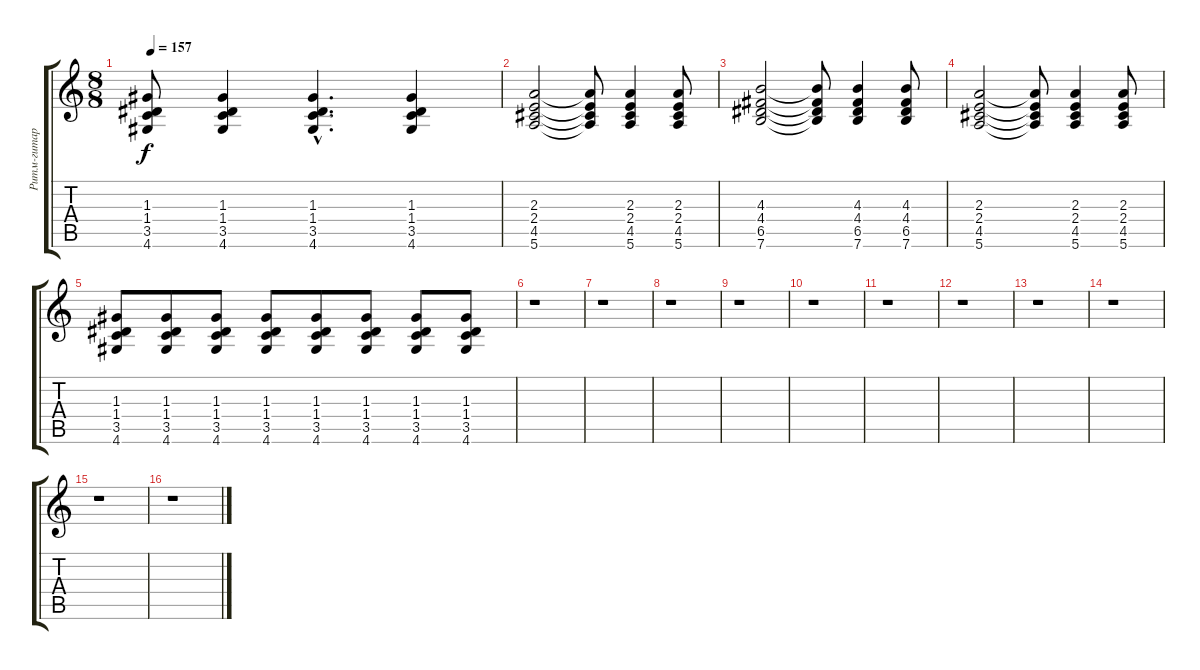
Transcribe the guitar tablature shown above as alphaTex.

\track ("Ритм-гитара" "Ритм-гитар") {instrument distortionguitar}
\staff {score tabs}
\tuning (E4 B3 G3 D3 A2 E2) {hide}
\ts (8 8)
\tempo 157
\clef g2
\ks c
(1.3 1.4 3.5 4.6).8{dy f} (1.3 1.4 3.5 4.6).4 (1.3{hac} 1.4{hac} 3.5{hac} 4.6{hac}).4{d} (1.3 1.4 3.5 4.6).4 |
(2.3 2.4 4.5 5.6).2 (2.3{t} 2.4{t} 4.5{t} 5.6{t}).8 (2.3 2.4 4.5 5.6).4 (2.3 2.4 4.5 5.6).8 |
(4.3 4.4 6.5 7.6).2 (4.3{t} 4.4{t} 6.5{t} 7.6{t}).8 (4.3 4.4 6.5 7.6).4 (4.3 4.4 6.5 7.6).8 |
(2.3 2.4 4.5 5.6).2 (2.3{t} 2.4{t} 4.5{t} 5.6{t}).8 (2.3 2.4 4.5 5.6).4 (2.3 2.4 4.5 5.6).8 |
(1.3 1.4 3.5 4.6).8 (1.3 1.4 3.5 4.6).8 (1.3 1.4 3.5 4.6).8 (1.3 1.4 3.5 4.6).8 (1.3 1.4 3.5 4.6).8 (1.3 1.4 3.5 4.6).8 (1.3 1.4 3.5 4.6).8 (1.3 1.4 3.5 4.6).8 |
r.1 |
r.1 |
r.1 |
r.1 |
r.1 |
r.1 |
r.1 |
r.1 |
r.1 |
r.1 |
r.1
